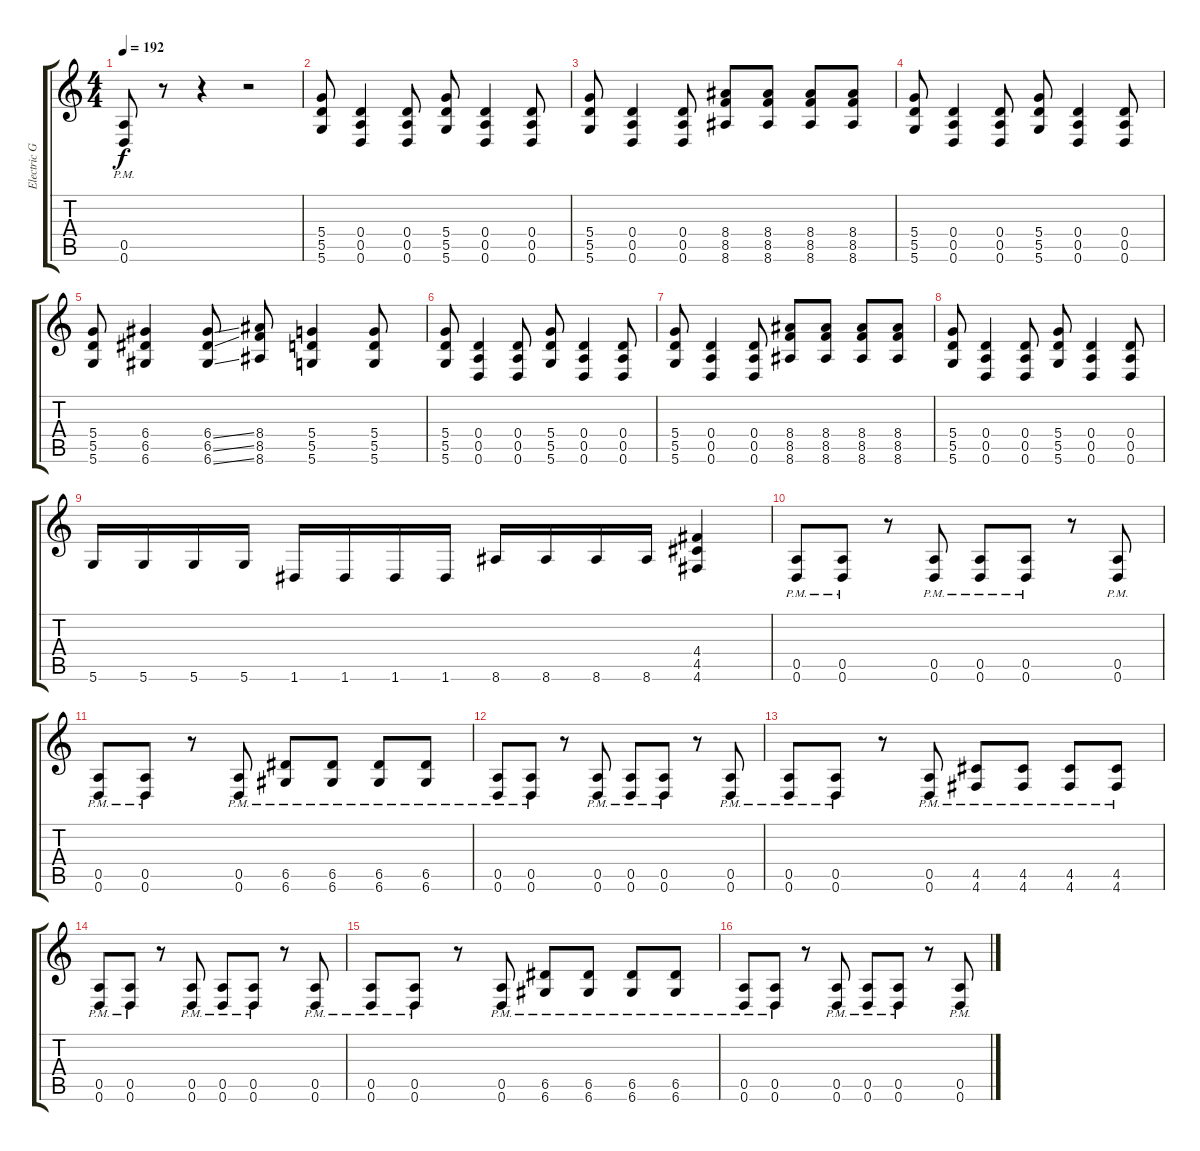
\track ("Electric Guitar" "Electric G") {instrument distortionguitar}
\staff {score tabs}
\tuning (E4 B3 G3 D3 A2 D2) {hide}
\ts (4 4)
\tempo 192
\clef g2
\ks c
(0.5{pm} 0.6{pm}).8{dy f} r.8 r.4 r.2 |
(5.4 5.5 5.6).8 (0.4 0.5 0.6).4 (0.4 0.5 0.6).8 (5.4 5.5 5.6).8 (0.4 0.5 0.6).4 (0.4 0.5 0.6).8 |
(5.4 5.5 5.6).8 (0.4 0.5 0.6).4 (0.4 0.5 0.6).8 (8.4 8.5 8.6).8 (8.4 8.5 8.6).8 (8.4 8.5 8.6).8 (8.4 8.5 8.6).8 |
(5.4 5.5 5.6).8 (0.4 0.5 0.6).4 (0.4 0.5 0.6).8 (5.4 5.5 5.6).8 (0.4 0.5 0.6).4 (0.4 0.5 0.6).8 |
(5.4 5.5 5.6).8 (6.4 6.5 6.6).4 (6.4{ss} 6.5{ss} 6.6{ss}).8 (8.4 8.5 8.6).8 (5.4 5.5 5.6).4 (5.4 5.5 5.6).8 |
(5.4 5.5 5.6).8 (0.4 0.5 0.6).4 (0.4 0.5 0.6).8 (5.4 5.5 5.6).8 (0.4 0.5 0.6).4 (0.4 0.5 0.6).8 |
(5.4 5.5 5.6).8 (0.4 0.5 0.6).4 (0.4 0.5 0.6).8 (8.4 8.5 8.6).8 (8.4 8.5 8.6).8 (8.4 8.5 8.6).8 (8.4 8.5 8.6).8 |
(5.4 5.5 5.6).8 (0.4 0.5 0.6).4 (0.4 0.5 0.6).8 (5.4 5.5 5.6).8 (0.4 0.5 0.6).4 (0.4 0.5 0.6).8 |
5.6.16 5.6.16 5.6.16 5.6.16 1.6.16 1.6.16 1.6.16 1.6.16 8.6.16 8.6.16 8.6.16 8.6.16 (4.4 4.5 4.6).4 |
(0.5{pm} 0.6{pm}).8 (0.5{pm} 0.6{pm}).8 r.8 (0.5{pm} 0.6{pm}).8 (0.5{pm} 0.6{pm}).8 (0.5{pm} 0.6{pm}).8 r.8 (0.5{pm} 0.6{pm}).8 |
(0.5{pm} 0.6{pm}).8 (0.5{pm} 0.6{pm}).8 r.8 (0.5{pm} 0.6{pm}).8 (6.5{pm} 6.6{pm}).8 (6.5{pm} 6.6{pm}).8 (6.5{pm} 6.6{pm}).8 (6.5{pm} 6.6{pm}).8 |
(0.5{pm} 0.6{pm}).8 (0.5{pm} 0.6{pm}).8 r.8 (0.5{pm} 0.6{pm}).8 (0.5{pm} 0.6{pm}).8 (0.5{pm} 0.6{pm}).8 r.8 (0.5{pm} 0.6{pm}).8 |
(0.5{pm} 0.6{pm}).8 (0.5{pm} 0.6{pm}).8 r.8 (0.5{pm} 0.6{pm}).8 (4.5{pm} 4.6{pm}).8 (4.5{pm} 4.6{pm}).8 (4.5{pm} 4.6{pm}).8 (4.5{pm} 4.6{pm}).8 |
(0.5{pm} 0.6{pm}).8 (0.5{pm} 0.6{pm}).8 r.8 (0.5{pm} 0.6{pm}).8 (0.5{pm} 0.6{pm}).8 (0.5{pm} 0.6{pm}).8 r.8 (0.5{pm} 0.6{pm}).8 |
(0.5{pm} 0.6{pm}).8 (0.5{pm} 0.6{pm}).8 r.8 (0.5{pm} 0.6{pm}).8 (6.5{pm} 6.6{pm}).8 (6.5{pm} 6.6{pm}).8 (6.5{pm} 6.6{pm}).8 (6.5{pm} 6.6{pm}).8 |
(0.5{pm} 0.6{pm}).8 (0.5{pm} 0.6{pm}).8 r.8 (0.5{pm} 0.6{pm}).8 (0.5{pm} 0.6{pm}).8 (0.5{pm} 0.6{pm}).8 r.8 (0.5{pm} 0.6{pm}).8
